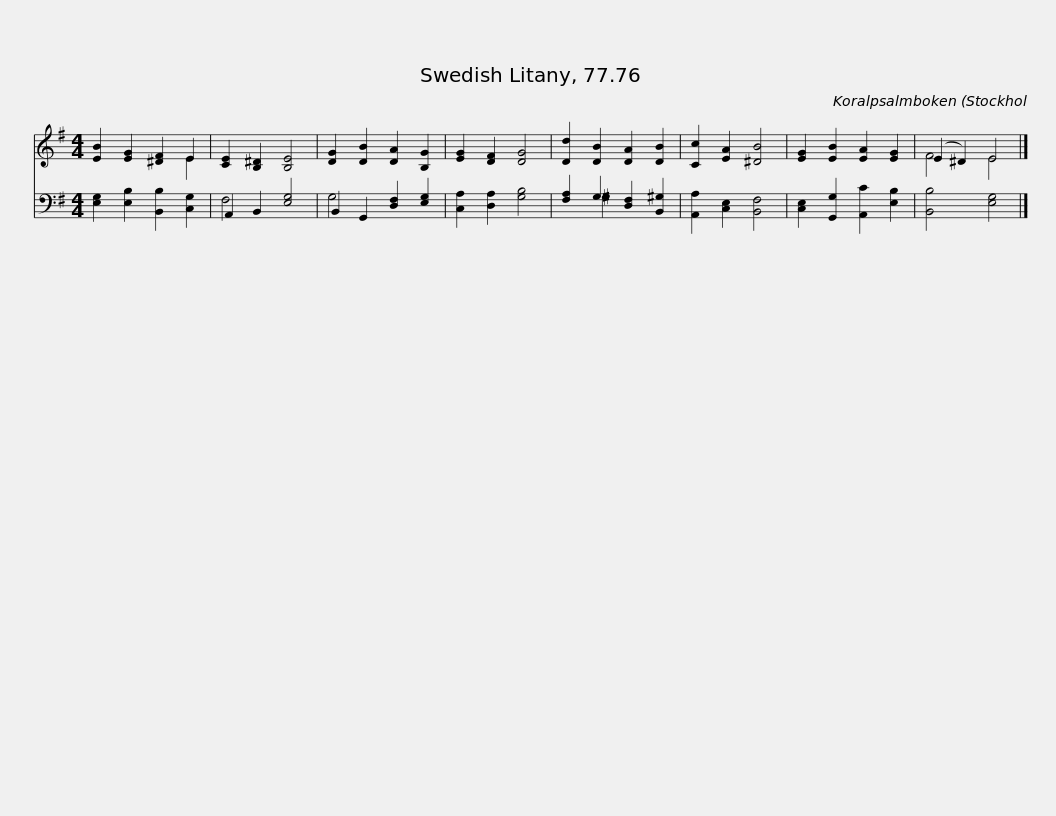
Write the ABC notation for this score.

X:1
%%score ( 1 2 ) ( 3 4 )
L:1/8
M:4/4
I:linebreak $
K:G
V:1 treble
V:2 treble
V:3 bass
V:4 bass
V:1
 [EB]2 [EG]2 [^DF]2 E2 | [CE]2 [B,^D]2 [B,E]4 | [DG]2 [DB]2 [DA]2 [B,G]2 | [EG]2 [DF]2 [DG]4 | [Dd]2 [DB]2 [DA]2 [DB]2 | %5
 [Cc]2 [EA]2 [^DB]4 | [EG]2 [EB]2 [EA]2 [EG]2 |$ (E2 ^D2) E4 |] %8
V:2
 x6 E2 | x8 | x8 | x8 | x8 | %5
 x8 | x8 |$ F4 E4 |] %8
V:3
 [E,G,]2 [E,B,]2 [B,,B,]2 [C,G,]2 | A,,2 B,,2 [E,G,]4 | B,,2 G,,2 [D,F,]2 [E,G,]2 | [C,A,]2 [D,A,]2 [G,B,]4 | [F,A,]2 G,2 [D,F,]2 [B,,^G,]2 | %5
 [A,,A,]2 [C,E,]2 [B,,F,]4 | [C,E,]2 [G,,G,]2 [A,,C]2 [E,B,]2 |$ [B,,B,]4 [E,G,]4 |] %8
V:4
 x8 | F,4 x4 | G,4 x4 | x8 | x2 ^G,2 x4 | %5
 x8 | x8 |$ x8 |] %8
